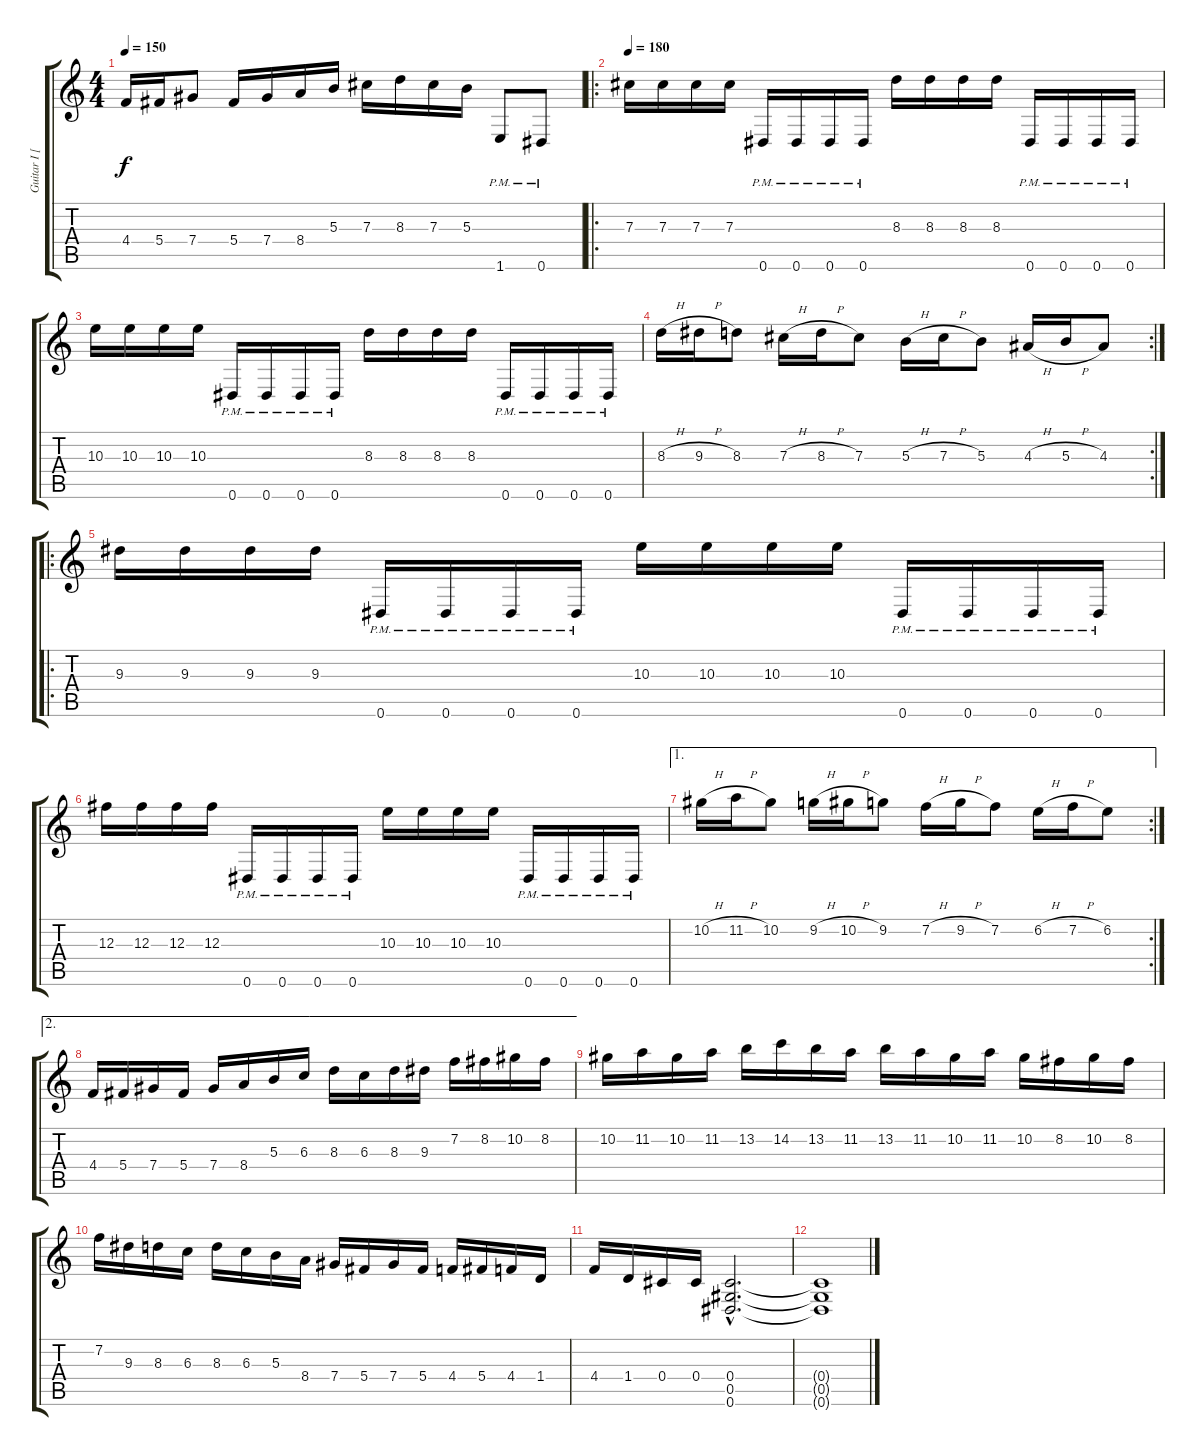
\track ("Guitar I [Karl Sanders]" "Guitar I [") {instrument distortionguitar}
\staff {score tabs}
\tuning (Eb4 Bb3 Gb3 Db3 Ab2 Eb2) {hide}
\ts (4 4)
\tempo 150
\clef g2
\ks c
4.4.16{dy f} 5.4.16 7.4.8 5.4.16 7.4.16 8.4.16 5.3.16 7.3.16 8.3.16 7.3.16 5.3.16 1.6{pm}.8 0.6{pm}.8 |
\ro
\tempo 180
7.3.16 7.3.16 7.3.16 7.3.16 0.6{pm}.16 0.6{pm}.16 0.6{pm}.16 0.6{pm}.16 8.3.16 8.3.16 8.3.16 8.3.16 0.6{pm}.16 0.6{pm}.16 0.6{pm}.16 0.6{pm}.16 |
10.3.16 10.3.16 10.3.16 10.3.16 0.6{pm}.16 0.6{pm}.16 0.6{pm}.16 0.6{pm}.16 8.3.16 8.3.16 8.3.16 8.3.16 0.6{pm}.16 0.6{pm}.16 0.6{pm}.16 0.6{pm}.16 |
\rc 2
8.3{h}.16 9.3{h}.16 8.3.8 7.3{h}.16 8.3{h}.16 7.3.8 5.3{h}.16 7.3{h}.16 5.3.8 4.3{h}.16 5.3{h}.16 4.3.8 |
\ro
9.3.16 9.3.16 9.3.16 9.3.16 0.6{pm}.16 0.6{pm}.16 0.6{pm}.16 0.6{pm}.16 10.3.16 10.3.16 10.3.16 10.3.16 0.6{pm}.16 0.6{pm}.16 0.6{pm}.16 0.6{pm}.16 |
12.3.16 12.3.16 12.3.16 12.3.16 0.6{pm}.16 0.6{pm}.16 0.6{pm}.16 0.6{pm}.16 10.3.16 10.3.16 10.3.16 10.3.16 0.6{pm}.16 0.6{pm}.16 0.6{pm}.16 0.6{pm}.16 |
\ae 1
\rc 2
10.2{h}.16 11.2{h}.16 10.2.8 9.2{h}.16 10.2{h}.16 9.2.8 7.2{h}.16 9.2{h}.16 7.2.8 6.2{h}.16 7.2{h}.16 6.2.8 |
\ae 2
4.4.16 5.4.16 7.4.16 5.4.16 7.4.16 8.4.16 5.3.16 6.3.16 8.3.16 6.3.16 8.3.16 9.3.16 7.2.16 8.2.16 10.2.16 8.2.16 |
10.2.16 11.2.16 10.2.16 11.2.16 13.2.16 14.2.16 13.2.16 11.2.16 13.2.16 11.2.16 10.2.16 11.2.16 10.2.16 8.2.16 10.2.16 8.2.16 |
7.2.16 9.3.16 8.3.16 6.3.16 8.3.16 6.3.16 5.3.16 8.4.16 7.4.16 5.4.16 7.4.16 5.4.16 4.4.16 5.4.16 4.4.16 1.4.16 |
4.4.16 1.4.16 0.4.16 0.4.16 (0.4{hac} 0.5{hac} 0.6{hac}).2{d} |
(0.4{t} 0.5{t} 0.6{t}).1
